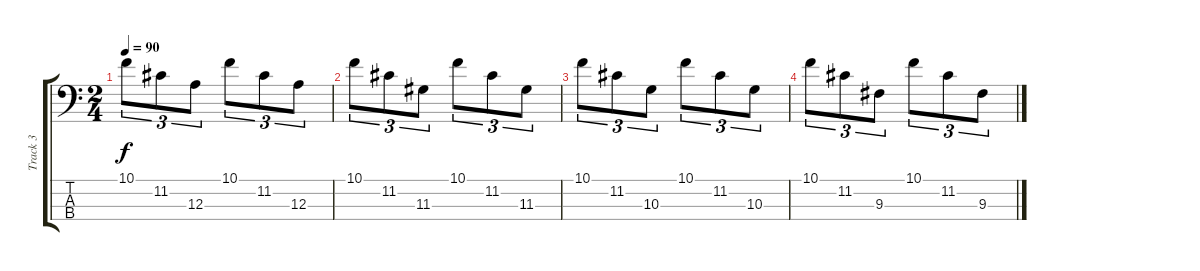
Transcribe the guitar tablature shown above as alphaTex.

\track ("Track 3" "Track 3") {instrument electricbassfinger}
\staff {score tabs}
\tuning (G2 D2 A1 E1) {hide}
\ts (2 4)
\tempo 90
\clef f4
\ks c
10.1.8{tu (3 2) dy f instrument electricbassfinger} 11.2.8{tu (3 2)} 12.3.8{tu (3 2)} 10.1.8{tu (3 2)} 11.2.8{tu (3 2)} 12.3.8{tu (3 2)} |
10.1.8{tu (3 2)} 11.2.8{tu (3 2)} 11.3.8{tu (3 2)} 10.1.8{tu (3 2)} 11.2.8{tu (3 2)} 11.3.8{tu (3 2)} |
10.1.8{tu (3 2)} 11.2.8{tu (3 2)} 10.3.8{tu (3 2)} 10.1.8{tu (3 2)} 11.2.8{tu (3 2)} 10.3.8{tu (3 2)} |
10.1.8{tu (3 2)} 11.2.8{tu (3 2)} 9.3.8{tu (3 2)} 10.1.8{tu (3 2)} 11.2.8{tu (3 2)} 9.3.8{tu (3 2)}
